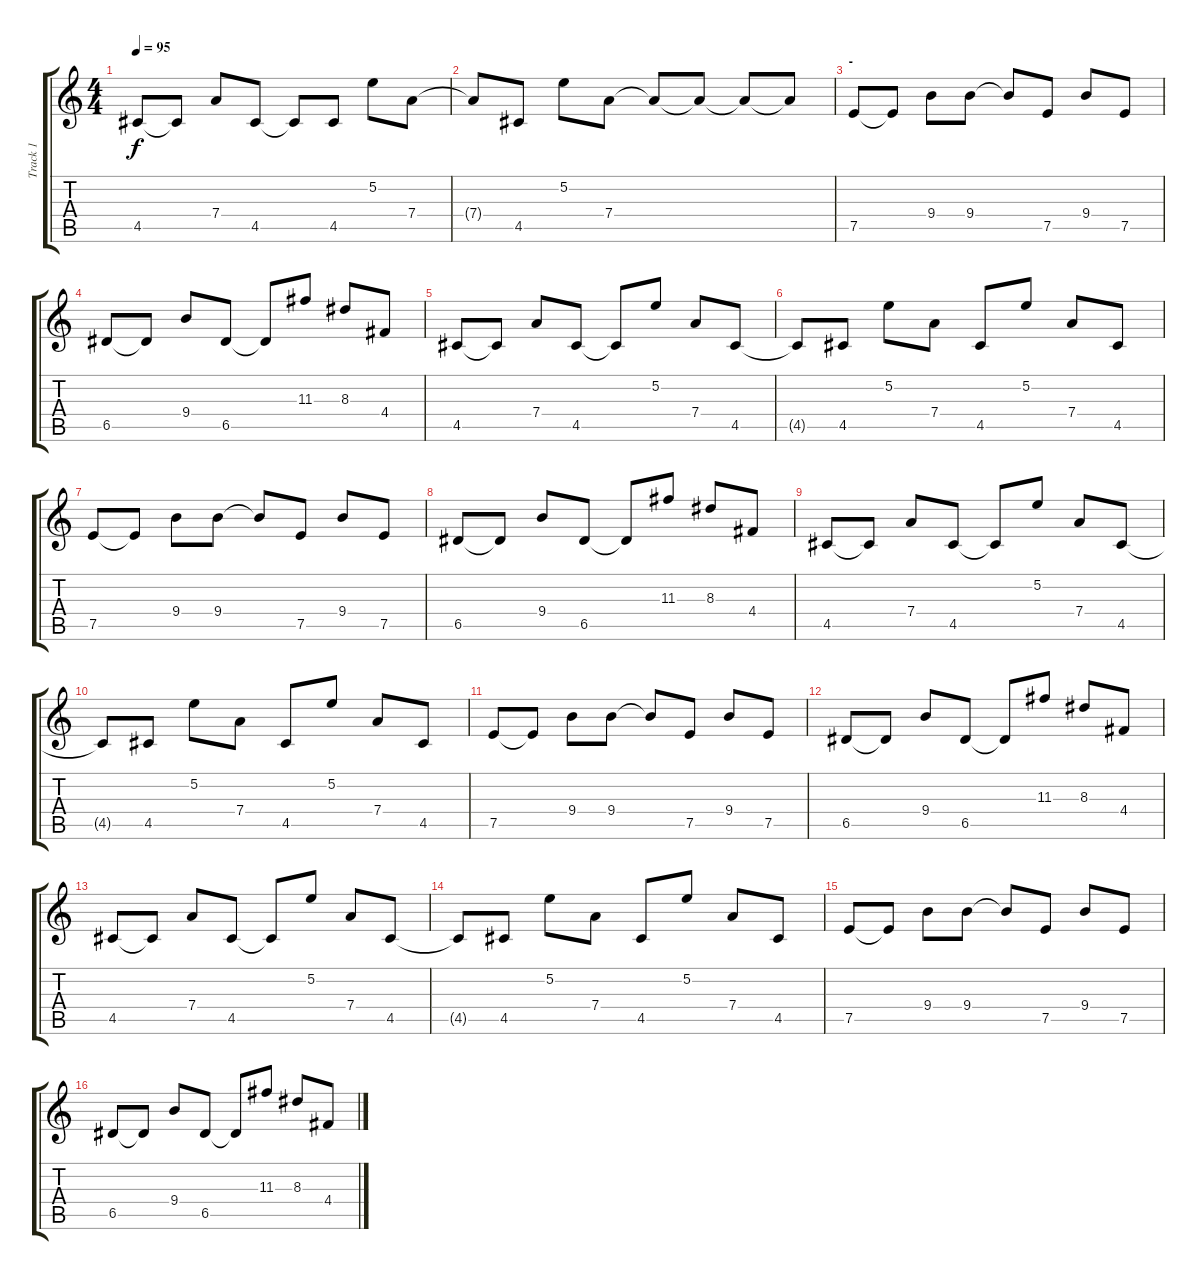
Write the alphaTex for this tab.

\track ("Track 1" "Track 1") {instrument slapbass2}
\staff {score tabs}
\tuning (E4 B3 G3 D3 A2 E2) {hide}
\ts (4 4)
\tempo 95
\clef g2
\ks c
4.5.8{dy f} 4.5{t}.8 7.4.8 4.5.8 4.5{t}.8 4.5.8 5.2.8 7.4.8 |
7.4{t}.8 4.5.8 5.2.8 7.4.8 7.4{t}.8 7.4{t}.8 7.4{t}.8 7.4{t}.8 |
\section ("" "-")
7.5.8 7.5{t}.8 9.4.8 9.4.8 9.4{t}.8 7.5.8 9.4.8 7.5.8 |
6.5.8 6.5{t}.8 9.4.8 6.5.8 6.5{t}.8 11.3.8 8.3.8 4.4.8 |
4.5.8 4.5{t}.8 7.4.8 4.5.8 4.5{t}.8 5.2.8 7.4.8 4.5.8 |
4.5{t}.8 4.5.8 5.2.8 7.4.8 4.5.8 5.2.8 7.4.8 4.5.8 |
7.5.8 7.5{t}.8 9.4.8 9.4.8 9.4{t}.8 7.5.8 9.4.8 7.5.8 |
6.5.8 6.5{t}.8 9.4.8 6.5.8 6.5{t}.8 11.3.8 8.3.8 4.4.8 |
4.5.8 4.5{t}.8 7.4.8 4.5.8 4.5{t}.8 5.2.8 7.4.8 4.5.8 |
4.5{t}.8 4.5.8 5.2.8 7.4.8 4.5.8 5.2.8 7.4.8 4.5.8 |
7.5.8 7.5{t}.8 9.4.8 9.4.8 9.4{t}.8 7.5.8 9.4.8 7.5.8 |
6.5.8 6.5{t}.8 9.4.8 6.5.8 6.5{t}.8 11.3.8 8.3.8 4.4.8 |
4.5.8 4.5{t}.8 7.4.8 4.5.8 4.5{t}.8 5.2.8 7.4.8 4.5.8 |
4.5{t}.8 4.5.8 5.2.8 7.4.8 4.5.8 5.2.8 7.4.8 4.5.8 |
7.5.8 7.5{t}.8 9.4.8 9.4.8 9.4{t}.8 7.5.8 9.4.8 7.5.8 |
6.5.8 6.5{t}.8 9.4.8 6.5.8 6.5{t}.8 11.3.8 8.3.8 4.4.8
